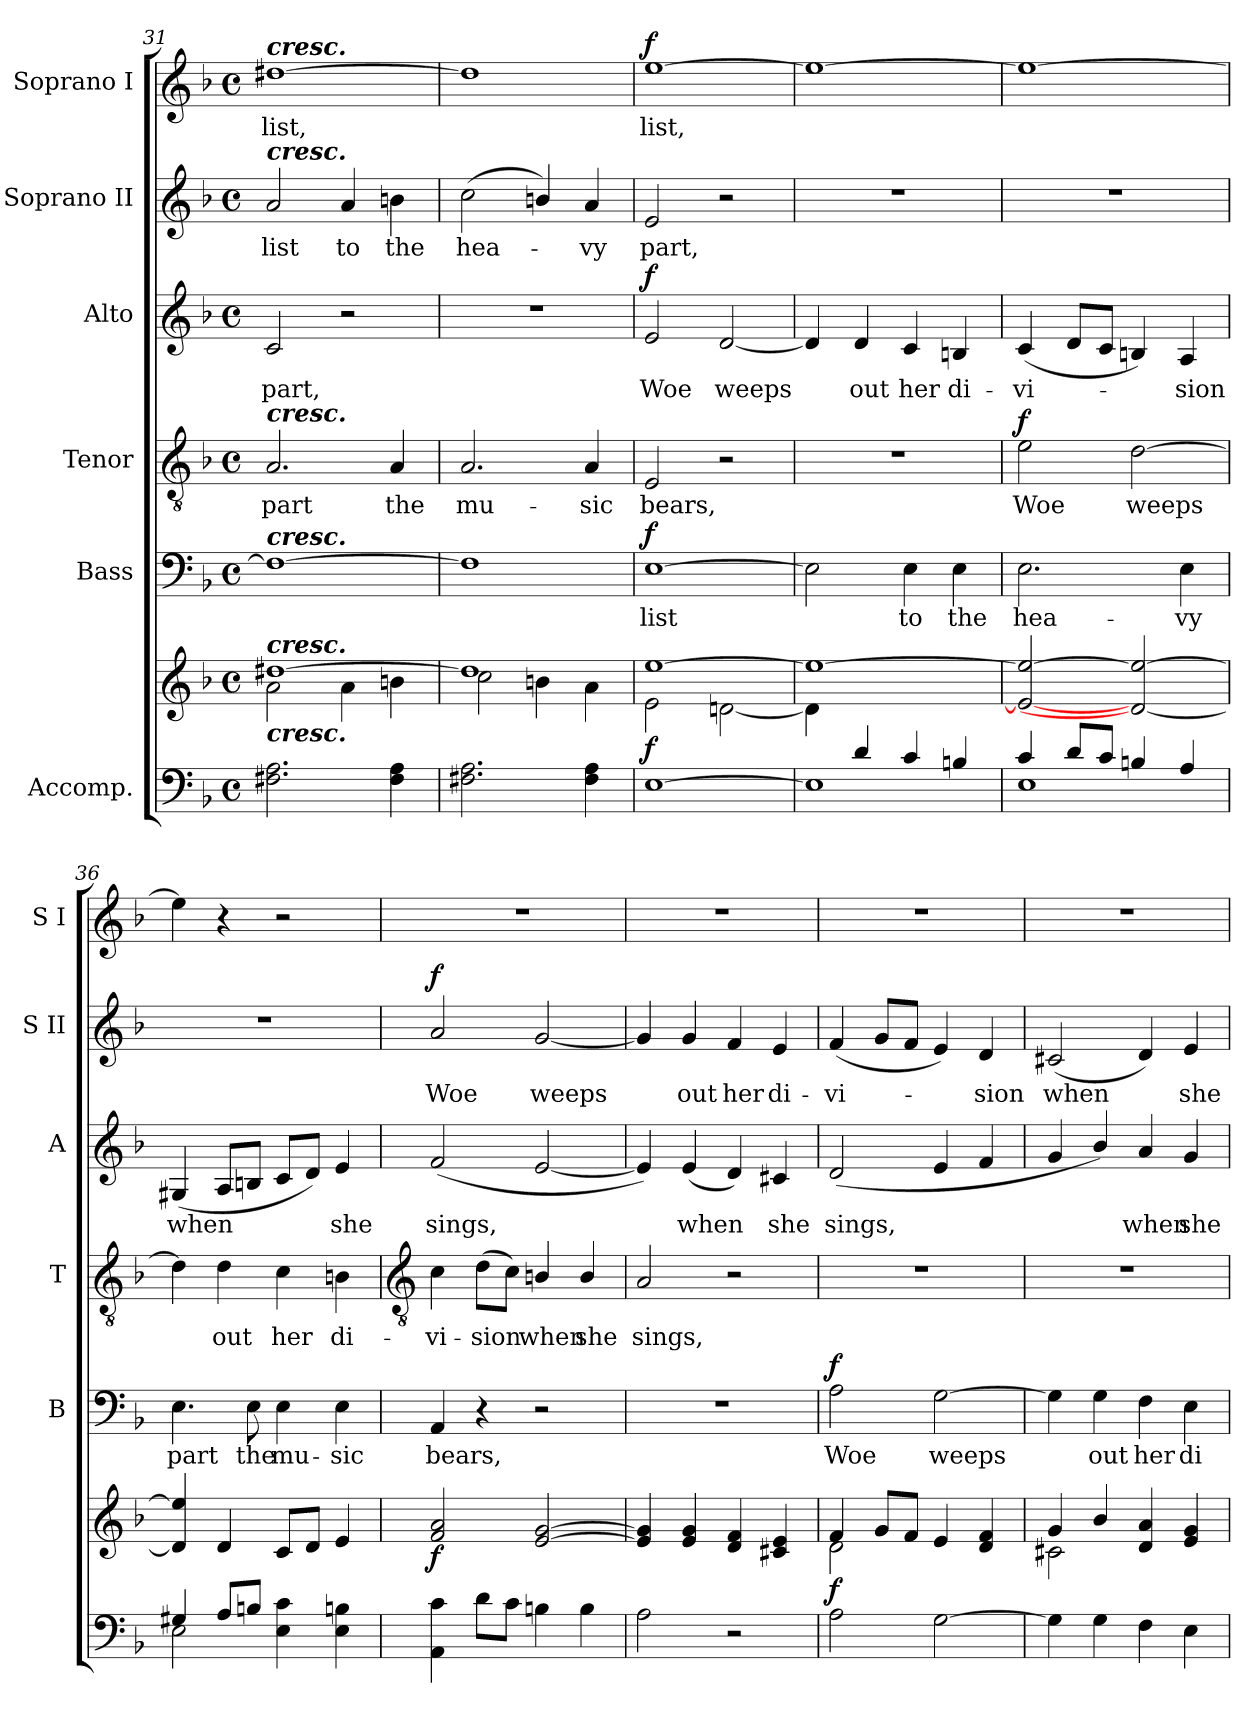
**kern	**kern	**dynam	**kern	**text	**dynam	**kern	**text	**dynam	**kern	**text	**dynam	**kern	**text	**dynam	**kern	**text	**dynam
*part6	*part6	*part6	*part5	*part5	*part5	*part4	*part4	*part4	*part3	*part3	*part3	*part2	*part2	*part2	*part1	*part1	*part1
*staff7	*staff6	*staff6/7	*staff5	*staff5	*staff5	*staff4	*staff4	*staff4	*staff3	*staff3	*staff3	*staff2	*staff2	*staff2	*staff1	*staff1	*staff1
*I"Accomp.	*	*	*I"Bass	*	*	*I"Tenor	*	*	*I"Alto	*	*	*I"Soprano II	*	*	*I"Soprano I	*	*
*	*	*	*I'B	*	*	*I'T	*	*	*I'A	*	*	*I'S II	*	*	*I'S I	*	*
*clefF4	*clefG2	*	*clefF4	*	*	*clefGv2	*	*	*clefG2	*	*	*clefG2	*	*	*clefG2	*	*
*k[b-]	*k[b-]	*	*k[b-]	*	*	*k[b-]	*	*	*k[b-]	*	*	*k[b-]	*	*	*k[b-]	*	*
*F:	*F:	*	*F:	*	*	*F:	*	*	*F:	*	*	*F:	*	*	*F:	*	*
*M4/4	*M4/4	*	*M4/4	*	*	*M4/4	*	*	*M4/4	*	*	*M4/4	*	*	*M4/4	*	*
*met(c)	*met(c)	*	*met(c)	*	*	*met(c)	*	*	*met(c)	*	*	*met(c)	*	*	*met(c)	*	*
=31	=31	=31	=31	=31	=31	=31	=31	=31	=31	=31	=31	=31	=31	=31	=31	=31	=31
*	*^	*	*	*	*	*	*	*	*	*	*	*	*	*	*	*	*
!	!	!	!	!	!	!	!	!	!	!	!	!	!	!	!	!LO:TX:a:Bi:t=cresc.	!	!
!	!	!	!	!	!	!	!	!	!	!	!	!	!LO:TX:a:Bi:t=cresc.	!	!	!	!	!
!	!	!	!	!	!	!	!LO:TX:a:Bi:t=cresc.	!	!	!	!	!	!	!	!	!	!	!
!	!	!	!	!LO:TX:a:Bi:t=cresc.	!	!	!	!	!	!	!	!	!	!	!	!	!	!
!	!LO:TX:b:Bi:t=cresc.	!	!	!	!	!	!	!	!	!	!	!	!	!	!	!	!	!
!	!LO:TX:a:Bi:t=cresc.	!	!	!	!	!	!	!	!	!	!	!	!	!	!	!	!	!
!	!	!	!	!	!	!	!	!LO:LY:b	!	!	!LO:LY:b	!	!	!LO:LY:b	!	!	!LO:LY:b	!
2.F#X 2.A	[1dd#X/	2a\	.	1F#_	.	.	2.A	part	.	2c	part,	.	2a	list	.	[1dd#X	list,	.
!	!	!	!	!	!	!	!	!	!	!	!	!	!	!LO:LY:b	!	!	!	!
.	.	4a\	.	.	.	.	.	.	.	2r	.	.	4a	to	.	.	.	.
!	!	!	!	!	!	!	!	!LO:LY:b	!	!	!	!	!	!LO:LY:b	!	!	!	!
4F# 4A	.	4bn\	.	.	.	.	4A	the	.	.	.	.	4bn	the	.	.	.	.
=32	=32	=32	=32	=32	=32	=32	=32	=32	=32	=32	=32	=32	=32	=32	=32	=32	=32	=32
!	!	!	!	!	!	!	!	!LO:LY:b	!	!	!	!	!	!LO:LY:b	!	!	!	!
2.F#X 2.A	1dd#/]	2cc\	.	1F#]	.	.	2.A	mu-	.	1r	.	.	(<2cc	hea-	.	1dd#]	.	.
.	.	4bn\	.	.	.	.	.	.	.	.	.	.	4bn/)	.	.	.	.	.
!	!	!	!	!	!	!	!	!LO:LY:b	!	!	!	!	!	!LO:LY:b	!	!	!	!
4F# 4A	.	4a\	.	.	.	.	4A	-sic	.	.	.	.	4a	vy	.	.	.	.
=33	=33	=33	=33	=33	=33	=33	=33	=33	=33	=33	=33	=33	=33	=33	=33	=33	=33	=33
!	!	!	!LO:DY:b	!	!LO:LY:b	!LO:DY:b	!	!LO:LY:b	!	!	!LO:LY:b	!LO:DY:b	!	!LO:LY:b	!	!	!LO:LY:b	!LO:DY:b
[1E	[1ee/	2e\	f	[1E	list	f	2E	bears,	.	2e	Woe	f	2e	part,	.	[1ee	list,	f
!	!	!	!	!	!	!	!	!	!	!	!LO:LY:b	!	!	!	!	!	!	!
.	.	[2dn\	.	.	.	.	2r	.	.	[2d	weeps	.	2r	.	.	.	.	.
=34	=34	=34	=34	=34	=34	=34	=34	=34	=34	=34	=34	=34	=34	=34	=34	=34	=34	=34
*^	*	*	*	*	*	*	*	*	*	*	*	*	*	*	*	*	*	*
4ryy	1E]	1ee/_	4d\]	.	2E]	.	.	1r	.	.	4d]	.	.	1r	.	.	1ee_	.	.
!	!	!	!	!	!	!	!	!	!	!	!	!LO:LY:b	!	!	!	!	!	!	!
4d/	.	.	2.ryy	.	.	.	.	.	.	.	4d	out	.	.	.	.	.	.	.
!	!	!	!	!	!	!LO:LY:b	!	!	!	!	!	!LO:LY:b	!	!	!	!	!	!	!
4c/	.	.	.	.	4E	to	.	.	.	.	4c	her	.	.	.	.	.	.	.
!	!	!	!	!	!	!LO:LY:b	!	!	!	!	!	!LO:LY:b	!	!	!	!	!	!	!
4Bn/	.	.	.	.	4E	the	.	.	.	.	4Bn	di-	.	.	.	.	.	.	.
*	*	*v	*v	*	*	*	*	*	*	*	*	*	*	*	*	*	*	*	*
=35	=35	=35	=35	=35	=35	=35	=35	=35	=35	=35	=35	=35	=35	=35	=35	=35	=35	=35
!	!	!	!	!	!LO:LY:b	!	!	!LO:LY:b	!LO:DY:b	!	!LO:LY:b	!	!	!	!	!	!	!
4c/	1E	2e/_ 2ee/_	.	2.E	hea-	.	2e	Woe	f	(<4c	-vi-	.	1r	.	.	1ee_	.	.
8d/L	.	.	.	.	.	.	.	.	.	8dL	.	.	.	.	.	.	.	.
8c/J	.	.	.	.	.	.	.	.	.	8cJ	.	.	.	.	.	.	.	.
!	!	!	!	!	!	!	!	!LO:LY:b	!	!	!	!	!	!	!	!	!	!
4Bn/	.	2d/_ 2ee/_	.	.	.	.	[2d	weeps	.	4Bn)	.	.	.	.	.	.	.	.
!	!	!	!	!	!LO:LY:b	!	!	!	!	!	!LO:LY:b	!	!	!	!	!	!	!
4A/	.	.	.	4E	-vy	.	.	.	.	4A	sion	.	.	.	.	.	.	.
=36	=36	=36	=36	=36	=36	=36	=36	=36	=36	=36	=36	=36	=36	=36	=36	=36	=36	=36
*	*	*^	*	*	*	*	*	*	*	*	*	*	*	*	*	*	*	*
!	!	!	!	!	!	!LO:LY:b	!	!	!	!	!	!LO:LY:b	!	!	!	!	!	!	!
4G#X/	2E	4d/] 4ee/]	2ryy	.	4.E	part	.	4d]	.	.	(<4G#X	when	.	1r	.	.	4ee]	.	.
!	!	!	!	!	!	!	!	!	!LO:LY:b	!	!	!	!	!	!	!	!	!	!
8A/L	.	4d/	.	.	.	.	.	4d	out	.	8AL	.	.	.	.	.	4r	.	.
!	!	!	!	!	!	!LO:LY:b	!	!	!	!	!	!	!	!	!	!	!	!	!
8Bn/J	.	.	.	.	8E	the	.	.	.	.	8BnJ	.	.	.	.	.	.	.	.
!	!	!	!	!	!	!LO:LY:b	!	!	!LO:LY:b	!	!	!	!	!	!	!	!	!	!
2ryy	4E 4c	8c/L	2ryy	.	4E	mu-	.	4c	her	.	8cL	.	.	.	.	.	2r	.	.
.	.	8d/J	.	.	.	.	.	.	.	.	8dJ)	.	.	.	.	.	.	.	.
!	!	!	!	!	!	!LO:LY:b	!	!	!LO:LY:b	!	!	!LO:LY:b	!	!	!	!	!	!	!
.	4E 4Bn	4e/	.	.	4E	-sic	.	4Bn	di-	.	4e	she	.	.	.	.	.	.	.
*v	*v	*	*	*	*	*	*	*	*	*	*	*	*	*	*	*	*	*	*
!!LO:LB:g=z
=37	=37	=37	=37	=37	=37	=37	=37	=37	=37	=37	=37	=37	=37	=37	=37	=37	=37	=37
*	*	*	*	*	*	*	*clefGv2	*	*	*	*	*	*	*	*	*	*	*
*^	*	*	*	*	*	*	*	*	*	*	*	*	*	*	*	*	*	*
!	!	!	!	!LO:DY:b	!	!LO:LY:b	!	!	!LO:LY:b	!	!	!LO:LY:b	!	!	!LO:LY:b	!LO:DY:b	!	!	!
*v	*v	*	*	*	*	*	*	*	*	*	*	*	*	*	*	*	*	*	*
4AA 4c	2f/ 2a/	1ryy	f	4AA	bears,	.	4c	-vi-	.	(<2f	sings,	.	2a	Woe	f	1r	.	.
!	!	!	!	!	!	!	!	!LO:LY:b	!	!	!	!	!	!	!	!	!	!
8dL	.	.	.	4r	.	.	(>8dL	-sion	.	.	.	.	.	.	.	.	.	.
8cJ	.	.	.	.	.	.	8cJ)	.	.	.	.	.	.	.	.	.	.	.
!	!	!	!	!	!	!	!	!LO:LY:b	!	!	!	!	!	!LO:LY:b	!	!	!	!
4Bn	[2e/ [2g/	.	.	2r	.	.	4Bn/	when	.	[2e	.	.	[2g	weeps	.	.	.	.
!	!	!	!	!	!	!	!	!LO:LY:b	!	!	!	!	!	!	!	!	!	!
4B	.	.	.	.	.	.	4B/	she	.	.	.	.	.	.	.	.	.	.
=38	=38	=38	=38	=38	=38	=38	=38	=38	=38	=38	=38	=38	=38	=38	=38	=38	=38	=38
!	!	!	!	!	!	!	!	!LO:LY:b	!	!	!	!	!	!	!	!	!	!
2A	4e/] 4g/]	1ryy	.	1r	.	.	2A	sings,	.	4e])	.	.	4g]	.	.	1r	.	.
!	!	!	!	!	!	!	!	!	!	!	!LO:LY:b	!	!	!LO:LY:b	!	!	!	!
.	4e/ 4g/	.	.	.	.	.	.	.	.	(<4e	when	.	4g	out	.	.	.	.
!	!	!	!	!	!	!	!	!	!	!	!	!	!	!LO:LY:b	!	!	!	!
2r	4d/ 4f/	.	.	.	.	.	2r	.	.	4d)	.	.	4f	her	.	.	.	.
!	!	!	!	!	!	!	!	!	!	!	!LO:LY:b	!	!	!LO:LY:b	!	!	!	!
.	4c#X/ 4e/	.	.	.	.	.	.	.	.	4c#X	she	.	4e	di-	.	.	.	.
=39	=39	=39	=39	=39	=39	=39	=39	=39	=39	=39	=39	=39	=39	=39	=39	=39	=39	=39
!	!	!	!LO:DY:a=2	!	!LO:LY:b	!LO:DY:b	!	!	!	!	!LO:LY:b	!	!	!LO:LY:b	!	!	!	!
2A	4f/	2d\	f	2A	Woe	f	1r	.	.	(<2d	sings,	.	(<4f	-vi-	.	1r	.	.
.	8g/L	.	.	.	.	.	.	.	.	.	.	.	8gL	.	.	.	.	.
.	8f/J	.	.	.	.	.	.	.	.	.	.	.	8fJ	.	.	.	.	.
!	!	!	!	!	!LO:LY:b	!	!	!	!	!	!	!	!	!	!	!	!	!
[2G	4e/	2ryy	.	[2G	weeps	.	.	.	.	4e	.	.	4e)	.	.	.	.	.
!	!	!	!	!	!	!	!	!	!	!	!	!	!	!LO:LY:b	!	!	!	!
.	4d/ 4f/	.	.	.	.	.	.	.	.	4f	.	.	4d	sion	.	.	.	.
=40	=40	=40	=40	=40	=40	=40	=40	=40	=40	=40	=40	=40	=40	=40	=40	=40	=40	=40
!	!	!	!	!	!	!	!	!	!	!	!	!	!	!LO:LY:b	!	!	!	!
4G]	4g/	2c#X\	.	4G]	.	.	1r	.	.	4g	.	.	(<2c#X	when	.	1r	.	.
!	!	!	!	!	!LO:LY:b	!	!	!	!	!	!	!	!	!	!	!	!	!
4G	4b-/	.	.	4G	out	.	.	.	.	4b-/)	.	.	.	.	.	.	.	.
!	!	!	!	!	!LO:LY:b	!	!	!	!	!	!LO:LY:b	!	!	!	!	!	!	!
4F	4d/ 4a/	2ryy	.	4F	her	.	.	.	.	4a	when	.	4d)	.	.	.	.	.
!	!	!	!	!	!LO:LY:b	!	!	!	!	!	!LO:LY:b	!	!	!LO:LY:b	!	!	!	!
4E	4e/ 4g/	.	.	4E	di-	.	.	.	.	4g	she	.	4e	she	.	.	.	.
*	*v	*v	*	*	*	*	*	*	*	*	*	*	*	*	*	*	*	*
=	=	=	=	=	=	=	=	=	=	=	=	=	=	=	=	=	=
*-	*-	*-	*-	*-	*-	*-	*-	*-	*-	*-	*-	*-	*-	*-	*-	*-	*-
